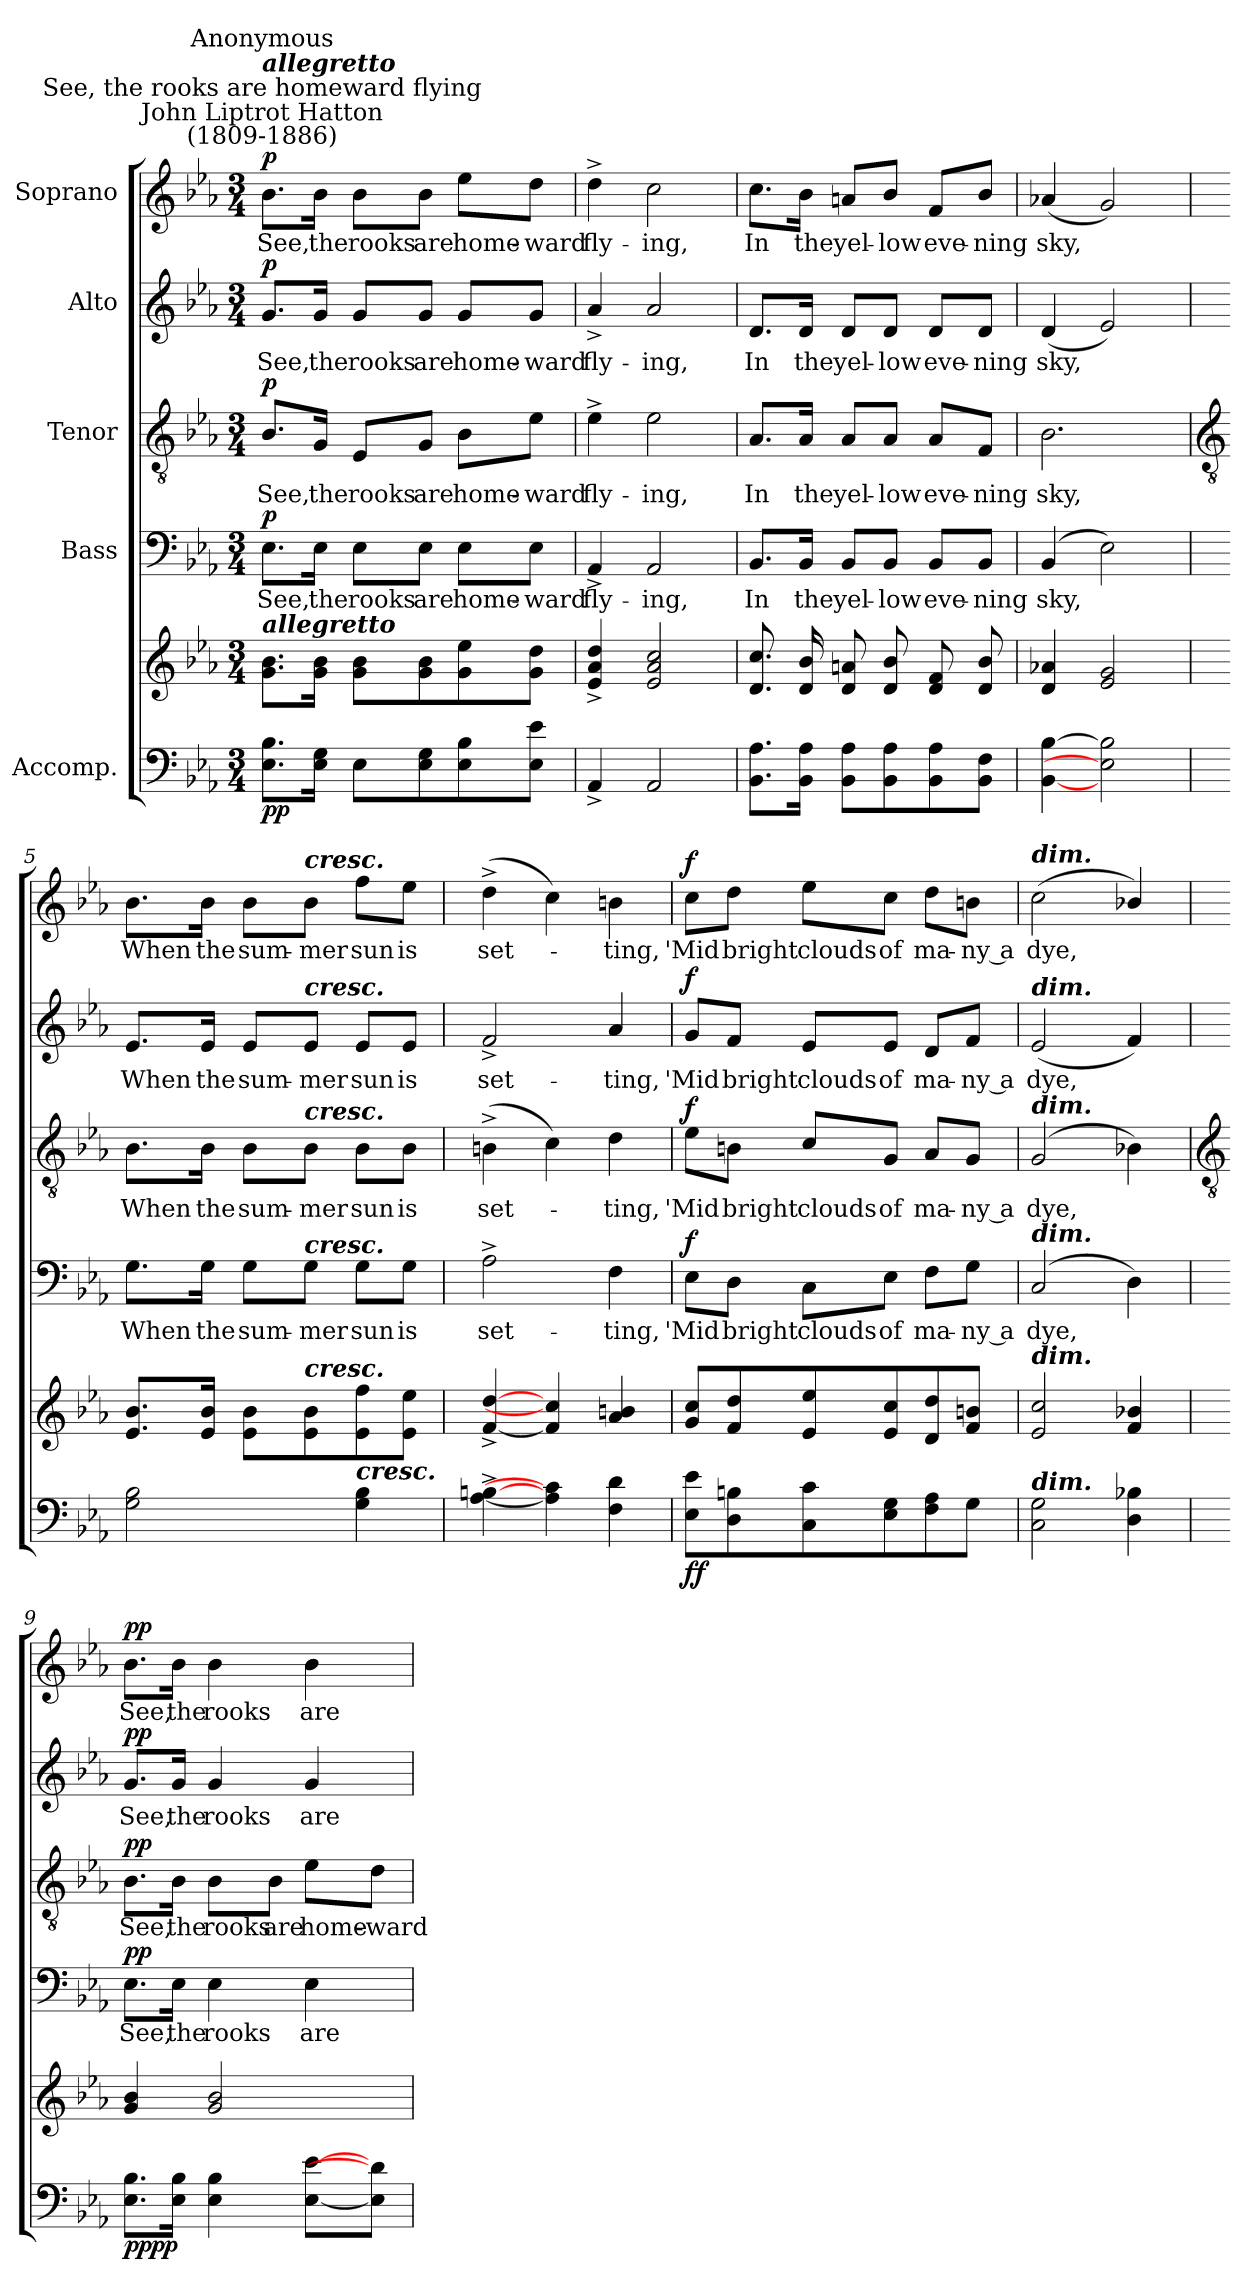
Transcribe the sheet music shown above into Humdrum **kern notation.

**kern	**kern	**dynam	**kern	**text	**dynam	**kern	**text	**dynam	**kern	**text	**dynam	**kern	**text	**dynam
*part5	*part5	*part5	*part4	*part4	*part4	*part3	*part3	*part3	*part2	*part2	*part2	*part1	*part1	*part1
*staff6	*staff5	*staff5/6	*staff4	*staff4	*staff4	*staff3	*staff3	*staff3	*staff2	*staff2	*staff2	*staff1	*staff1	*staff1
*I"Accomp.	*	*	*I"Bass	*	*	*I"Tenor	*	*	*I"Alto	*	*	*I"Soprano	*	*
*clefF4	*clefG2	*	*clefF4	*	*	*clefGv2	*	*	*clefG2	*	*	*clefG2	*	*
*k[b-e-a-]	*k[b-e-a-]	*	*k[b-e-a-]	*	*	*k[b-e-a-]	*	*	*k[b-e-a-]	*	*	*k[b-e-a-]	*	*
*E-:	*E-:	*	*E-:	*	*	*E-:	*	*	*E-:	*	*	*E-:	*	*
*M3/4	*M3/4	*	*M3/4	*	*	*M3/4	*	*	*M3/4	*	*	*M3/4	*	*
*MM88	*MM88	*	*MM88	*	*	*MM88	*	*	*MM88	*	*	*MM88	*	*
=1	=1	=1	=1	=1	=1	=1	=1	=1	=1	=1	=1	=1	=1	=1
!	!	!	!	!	!	!	!	!	!	!	!	!LO:TX:a:cj:t=John Liptrot Hatton\n(1809-1886)	!	!
!	!	!	!	!	!	!	!	!	!	!	!	!LO:TX:a:cj:t=See, the rooks are homeward flying	!	!
!	!	!	!	!	!	!	!	!	!	!	!	!LO:TX:a:Bi:t=allegretto	!	!
!	!	!	!	!	!	!	!	!	!	!	!	!LO:TX:a:cj:t=Anonymous	!	!
!	!LO:TX:a:Bi:t=allegretto	!	!	!	!	!	!	!	!	!	!	!	!	!
!	!	!LO:DY:b=2	!	!LO:LY:b	!	!	!LO:LY:b	!	!	!LO:LY:b	!	!	!LO:LY:b	!
!	!	!LO:DY:n=1:b	!	!	!LO:DY:b	!	!	!LO:DY:b	!	!	!LO:DY:b	!	!	!LO:DY:b
8.E- 8.B-L	8.g\ 8.b-\L	p p	8.E-\L	See,	p	8.B-/L	See,	p	8.g/L	See,	p	8.b-\L	See,	p
!	!	!	!	!LO:LY:b	!	!	!LO:LY:b	!	!	!LO:LY:b	!	!	!LO:LY:b	!
16E- 16GJ	16g\ 16b-\J	.	16E-\Jk	the	.	16G/Jk	the	.	16g/Jk	the	.	16b-\Jk	the	.
!	!	!	!	!LO:LY:b	!	!	!LO:LY:b	!	!	!LO:LY:b	!	!	!LO:LY:b	!
8E-L	8g\ 8b-\L	.	8E-\L	rooks	.	8E-/L	rooks	.	8g/L	rooks	.	8b-\L	rooks	.
!	!	!	!	!LO:LY:b	!	!	!LO:LY:b	!	!	!LO:LY:b	!	!	!LO:LY:b	!
8E- 8G	8g 8b-	.	8E-\J	are	.	8G/J	are	.	8g/J	are	.	8b-\J	are	.
!	!	!	!	!LO:LY:b	!	!	!LO:LY:b	!	!	!LO:LY:b	!	!	!LO:LY:b	!
8E- 8B-	8g 8ee-	.	8E-\L	home-	.	8B-\L	home-	.	8g/L	home-	.	8ee-\L	home-	.
!	!	!	!	!LO:LY:b	!	!	!LO:LY:b	!	!	!LO:LY:b	!	!	!LO:LY:b	!
8E- 8e-J	8g 8ddJ	.	8E-\J	-ward	.	8e-\J	-ward	.	8g/J	-ward	.	8dd\J	-ward	.
=2	=2	=2	=2	=2	=2	=2	=2	=2	=2	=2	=2	=2	=2	=2
!	!	!	!	!LO:LY:b	!	!	!LO:LY:b	!	!	!LO:LY:b	!	!	!LO:LY:b	!
4AA-^	4e-^ 4a-^ 4dd^	.	4AA-^	fly-	.	4e-^	fly-	.	4a-^	fly-	.	4dd^	fly-	.
!	!	!	!	!LO:LY:b	!	!	!LO:LY:b	!	!	!LO:LY:b	!	!	!LO:LY:b	!
2AA-	2e- 2a- 2cc	.	2AA-	-ing,	.	2e-	-ing,	.	2a-	-ing,	.	2cc	-ing,	.
=3	=3	=3	=3	=3	=3	=3	=3	=3	=3	=3	=3	=3	=3	=3
!	!	!	!	!LO:LY:b	!	!	!LO:LY:b	!	!	!LO:LY:b	!	!	!LO:LY:b	!
8.BB- 8.A-L	8.d 8.ccL	.	8.BB-/L	In	.	8.A-/L	In	.	8.d/L	In	.	8.cc\L	In	.
!	!	!	!	!LO:LY:b	!	!	!LO:LY:b	!	!	!LO:LY:b	!	!	!LO:LY:b	!
16BB- 16A-J	16d/ 16b-/L	.	16BB-/Jk	the	.	16A-/Jk	the	.	16d/Jk	the	.	16b-\Jk	the	.
!	!	!	!	!LO:LY:b	!	!	!LO:LY:b	!	!	!LO:LY:b	!	!	!LO:LY:b	!
8BB- 8A-L	8d 8an	.	8BB-/L	yel-	.	8A-/L	yel-	.	8d/L	yel-	.	8an/L	yel-	.
!	!	!	!	!LO:LY:b	!	!	!LO:LY:b	!	!	!LO:LY:b	!	!	!LO:LY:b	!
8BB- 8A-	8d/ 8b-/	.	8BB-/J	-low	.	8A-/J	-low	.	8d/J	-low	.	8b-/J	-low	.
!	!	!	!	!LO:LY:b	!	!	!LO:LY:b	!	!	!LO:LY:b	!	!	!LO:LY:b	!
8BB- 8A-	8d 8f	.	8BB-/L	eve-	.	8A-/L	eve-	.	8d/L	eve-	.	8f/L	eve-	.
!	!	!	!	!LO:LY:b	!	!	!LO:LY:b	!	!	!LO:LY:b	!	!	!LO:LY:b	!
8BB- 8FJ	8d/ 8b-/J	.	8BB-/J	-ning	.	8F/J	-ning	.	8d/J	-ning	.	8b-/J	-ning	.
=4	=4	=4	=4	=4	=4	=4	=4	=4	=4	=4	=4	=4	=4	=4
!	!	!	!	!LO:LY:b	!	!	!LO:LY:b	!	!	!LO:LY:b	!	!	!LO:LY:b	!
[4BB- [4B-	4d 4a-X	.	(<4BB-	sky,	.	2.B-	sky,	.	(<4d	sky,	.	(<4a-X	sky,	.
2E-] 2B-]	2e- 2g	.	2E-)	.	.	.	.	.	2e-)	.	.	2g)	.	.
!!LO:LB:g=z
=5	=5	=5	=5	=5	=5	=5	=5	=5	=5	=5	=5	=5	=5	=5
*	*	*	*	*	*	*clefGv2	*	*	*	*	*	*	*	*
!	!	!	!	!LO:LY:b	!	!	!LO:LY:b	!	!	!LO:LY:b	!	!	!LO:LY:b	!
2G 2B-	8.e- 8.b-L	.	8.G\L	When	.	8.B-\L	When	.	8.e-/L	When	.	8.b-\L	When	.
!	!	!	!	!LO:LY:b	!	!	!LO:LY:b	!	!	!LO:LY:b	!	!	!LO:LY:b	!
.	16e- 16b-J	.	16G\Jk	the	.	16B-\Jk	the	.	16e-/Jk	the	.	16b-\Jk	the	.
!	!	!	!	!LO:LY:b	!	!	!LO:LY:b	!	!	!LO:LY:b	!	!	!LO:LY:b	!
.	8e- 8b-L	.	8G\L	sum-	.	8B-\L	sum-	.	8e-/L	sum-	.	8b-\L	sum-	.
!	!	!	!	!	!	!	!	!	!	!	!	!LO:TX:a:Bi:t=cresc.	!	!
!	!	!	!	!	!	!	!	!	!LO:TX:a:Bi:t=cresc.	!	!	!	!	!
!	!	!	!	!	!	!LO:TX:a:Bi:t=cresc.	!	!	!	!	!	!	!	!
!	!	!	!LO:TX:a:Bi:t=cresc.	!	!	!	!	!	!	!	!	!	!	!
!	!LO:TX:a:Bi:t=cresc.	!	!	!	!	!	!	!	!	!	!	!	!	!
!	!	!	!	!LO:LY:b	!	!	!LO:LY:b	!	!	!LO:LY:b	!	!	!LO:LY:b	!
.	8e- 8b-	.	8G\J	-mer	.	8B-\J	-mer	.	8e-/J	-mer	.	8b-\J	-mer	.
!LO:TX:a:Bi:t=cresc.	!	!	!	!	!	!	!	!	!	!	!	!	!	!
!	!	!	!	!LO:LY:b	!	!	!LO:LY:b	!	!	!LO:LY:b	!	!	!LO:LY:b	!
4G 4B-	8e- 8ff	.	8G\L	sun	.	8B-\L	sun	.	8e-/L	sun	.	8ff\L	sun	.
!	!	!	!	!LO:LY:b	!	!	!LO:LY:b	!	!	!LO:LY:b	!	!	!LO:LY:b	!
.	8e- 8ee-J	.	8G\J	is	.	8B-\J	is	.	8e-/J	is	.	8ee-\J	is	.
=6	=6	=6	=6	=6	=6	=6	=6	=6	=6	=6	=6	=6	=6	=6
!	!	!	!	!LO:LY:b	!	!	!LO:LY:b	!	!	!LO:LY:b	!	!	!LO:LY:b	!
[4A-^ [4Bn^	[4f^ [4dd^	.	2A-^	set-	.	(>4Bn^	set-	.	2f^	set-	.	(>4dd^	set-	.
4A-] 4c]	4f] 4cc]	.	.	.	.	4c)	.	.	.	.	.	4cc)	.	.
!	!	!	!	!LO:LY:b	!	!	!LO:LY:b	!	!	!LO:LY:b	!	!	!LO:LY:b	!
4F 4d	4a- 4bn	.	4F	-ting,	.	4d	ting,	.	4a-	-ting,	.	4bn	ting,	.
=7	=7	=7	=7	=7	=7	=7	=7	=7	=7	=7	=7	=7	=7	=7
!	!	!LO:DY:b=2	!	!LO:LY:b	!	!	!LO:LY:b	!	!	!LO:LY:b	!	!	!LO:LY:b	!
!	!	!LO:DY:n=1:b	!	!	!LO:DY:b	!	!	!LO:DY:b	!	!	!LO:DY:b	!	!	!LO:DY:b
8E- 8e-L	8g 8ccL	f f	8E-\L	'Mid	f	8e-\L	'Mid	f	8g/L	'Mid	f	8cc\L	'Mid	f
!	!	!	!	!LO:LY:b	!	!	!LO:LY:b	!	!	!LO:LY:b	!	!	!LO:LY:b	!
8D 8Bn	8f 8dd	.	8D\J	bright	.	8Bn\J	bright	.	8f/J	bright	.	8dd\J	bright	.
!	!	!	!	!LO:LY:b	!	!	!LO:LY:b	!	!	!LO:LY:b	!	!	!LO:LY:b	!
8C 8c	8e- 8ee-	.	8C\L	clouds	.	8c/L	clouds	.	8e-/L	clouds	.	8ee-\L	clouds	.
!	!	!	!	!LO:LY:b	!	!	!LO:LY:b	!	!	!LO:LY:b	!	!	!LO:LY:b	!
8E- 8G	8e- 8cc	.	8E-\J	of	.	8G/J	of	.	8e-/J	of	.	8cc\J	of	.
!	!	!	!	!LO:LY:b	!	!	!LO:LY:b	!	!	!LO:LY:b	!	!	!LO:LY:b	!
8F 8A-	8d 8dd	.	8F\L	ma-	.	8A-/L	ma-	.	8d/L	ma-	.	8dd\L	ma-	.
!	!	!	!	!LO:LY:b	!	!	!LO:LY:b	!	!	!LO:LY:b	!	!	!LO:LY:b	!
8GJ	8f 8bnJ	.	8G\J	-ny a	.	8G/J	-ny a	.	8f/J	-ny a	.	8bn\J	-ny a	.
=8	=8	=8	=8	=8	=8	=8	=8	=8	=8	=8	=8	=8	=8	=8
!	!	!	!	!	!	!	!	!	!	!	!	!LO:TX:a:Bi:t=dim.	!	!
!	!	!	!	!	!	!	!	!	!LO:TX:a:Bi:t=dim.	!	!	!	!	!
!	!	!	!	!	!	!LO:TX:a:Bi:t=dim.	!	!	!	!	!	!	!	!
!	!	!	!LO:TX:a:Bi:t=dim.	!	!	!	!	!	!	!	!	!	!	!
!	!LO:TX:a:Bi:t=dim.	!	!	!	!	!	!	!	!	!	!	!	!	!
!LO:TX:a:Bi:t=dim.	!	!	!	!	!	!	!	!	!	!	!	!	!	!
!	!	!	!	!LO:LY:b	!	!	!LO:LY:b	!	!	!LO:LY:b	!	!	!LO:LY:b	!
2C 2G	2e- 2cc	.	(<2C	dye,	.	(<2G	dye,	.	(<2e-	dye,	.	(<2cc	dye,	.
4D 4B-X	4f/ 4b-X/	.	4D)	.	.	4B-X)	.	.	4f)	.	.	4b-X/)	.	.
!!LO:LB:g=z
=9	=9	=9	=9	=9	=9	=9	=9	=9	=9	=9	=9	=9	=9	=9
*	*	*	*	*	*	*clefGv2	*	*	*	*	*	*	*	*
*	*^	*	*	*	*	*	*	*	*	*	*	*	*	*
!	!	!LO:N:vis=1	!LO:DY:b=2	!	!LO:LY:b	!	!	!LO:LY:b	!	!	!LO:LY:b	!	!	!LO:LY:b	!
!	!	!	!LO:DY:n=1:b	!	!	!LO:DY:b	!	!	!LO:DY:b	!	!	!LO:DY:b	!	!	!LO:DY:b
8.E- 8.B-L	4g/ 4b-/	2.ryy	pp pp	8.E-\L	See,	pp	8.B-\L	See,	pp	8.g/L	See,	pp	8.b-\L	See,	pp
!	!	!	!	!	!LO:LY:b	!	!	!LO:LY:b	!	!	!LO:LY:b	!	!	!LO:LY:b	!
16E- 16B-J	.	.	.	16E-\Jk	the	.	16B-\Jk	the	.	16g/Jk	the	.	16b-\Jk	the	.
!	!	!	!	!	!LO:LY:b	!	!	!LO:LY:b	!	!	!LO:LY:b	!	!	!LO:LY:b	!
4E- 4B-	2g/ 2b-/	.	.	4E-	rooks	.	8B-\L	rooks	.	4g	rooks	.	4b-	rooks	.
!	!	!	!	!	!	!	!	!LO:LY:b	!	!	!	!	!	!	!
.	.	.	.	.	.	.	8B-\J	are	.	.	.	.	.	.	.
!	!	!	!	!	!LO:LY:b	!	!	!LO:LY:b	!	!	!LO:LY:b	!	!	!LO:LY:b	!
[8E- [8e-L	.	.	.	4E-	are	.	8e-\L	home-	.	4g	are	.	4b-	are	.
!	!	!	!	!	!	!	!	!LO:LY:b	!	!	!	!	!	!	!
8E-] 8d]J	.	.	.	.	.	.	8d\J	-ward	.	.	.	.	.	.	.
*	*v	*v	*	*	*	*	*	*	*	*	*	*	*	*	*
=	=	=	=	=	=	=	=	=	=	=	=	=	=	=
*-	*-	*-	*-	*-	*-	*-	*-	*-	*-	*-	*-	*-	*-	*-
